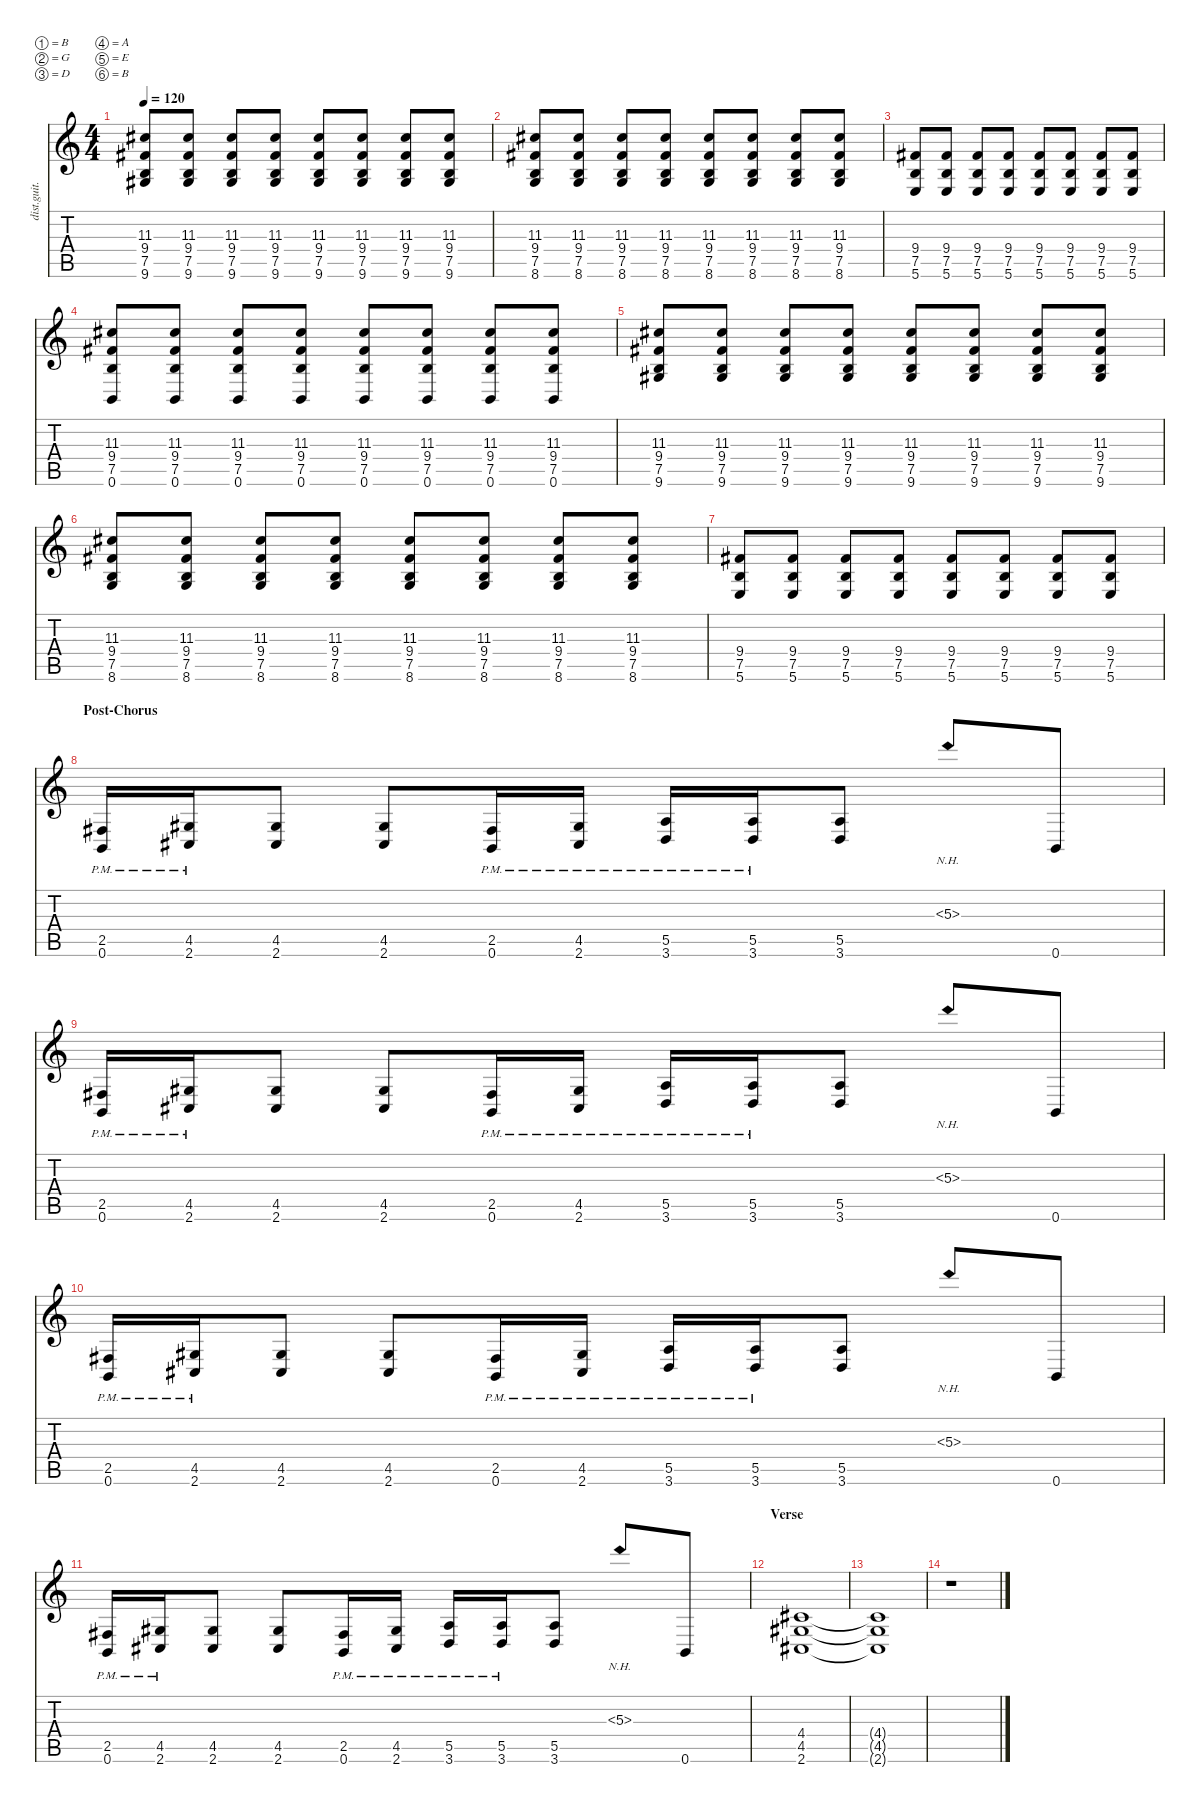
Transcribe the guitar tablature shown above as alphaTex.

\defaultSystemsLayout 4
\hideDynamics
\bracketExtendMode nobrackets
\track ("Distortion Guitar - Petr" "dist.guit.") {instrument distortionguitar}
\staff {score tabs}
\tuning (B3 G3 D3 A2 E2 B1)
\ts (4 4)
\tempo 120
\clef g2
\ks c
(7.5 9.4{acc #} 11.3{acc #} 9.6{acc #}).8{dy ff} (7.5 9.4{acc #} 11.3{acc #} 9.6{acc #}).8 (7.5 9.4{acc #} 11.3{acc #} 9.6{acc #}).8 (7.5 9.4{acc #} 11.3{acc #} 9.6{acc #}).8 (7.5 9.4{acc #} 11.3{acc #} 9.6{acc #}).8 (7.5 9.4{acc #} 11.3{acc #} 9.6{acc #}).8 (7.5 9.4{acc #} 11.3{acc #} 9.6{acc #}).8 (7.5 9.4{acc #} 11.3{acc #} 9.6{acc #}).8 |
(7.5 9.4{acc #} 11.3{acc #} 8.6).8 (7.5 9.4{acc #} 11.3{acc #} 8.6).8 (7.5 9.4{acc #} 11.3{acc #} 8.6).8 (7.5 9.4{acc #} 11.3{acc #} 8.6).8 (7.5 9.4{acc #} 11.3{acc #} 8.6).8 (7.5 9.4{acc #} 11.3{acc #} 8.6).8 (7.5 9.4{acc #} 11.3{acc #} 8.6).8 (7.5 9.4{acc #} 11.3{acc #} 8.6).8 |
(5.6 7.5 9.4{acc #}).8 (5.6 7.5 9.4{acc #}).8 (5.6 7.5 9.4{acc #}).8 (5.6 7.5 9.4{acc #}).8 (5.6 7.5 9.4{acc #}).8 (5.6 7.5 9.4{acc #}).8 (5.6 7.5 9.4{acc #}).8 (5.6 7.5 9.4{acc #}).8 |
(7.5 9.4{acc #} 11.3{acc #} 0.6).8 (7.5 9.4{acc #} 11.3{acc #} 0.6).8 (7.5 9.4{acc #} 11.3{acc #} 0.6).8 (7.5 9.4{acc #} 11.3{acc #} 0.6).8 (7.5 9.4{acc #} 11.3{acc #} 0.6).8 (7.5 9.4{acc #} 11.3{acc #} 0.6).8 (7.5 9.4{acc #} 11.3{acc #} 0.6).8 (7.5 9.4{acc #} 11.3{acc #} 0.6).8 |
(7.5 9.4{acc #} 11.3{acc #} 9.6{acc #}).8 (7.5 9.4{acc #} 11.3{acc #} 9.6{acc #}).8 (7.5 9.4{acc #} 11.3{acc #} 9.6{acc #}).8 (7.5 9.4{acc #} 11.3{acc #} 9.6{acc #}).8 (7.5 9.4{acc #} 11.3{acc #} 9.6{acc #}).8 (7.5 9.4{acc #} 11.3{acc #} 9.6{acc #}).8 (7.5 9.4{acc #} 11.3{acc #} 9.6{acc #}).8 (7.5 9.4{acc #} 11.3{acc #} 9.6{acc #}).8 |
(7.5 9.4{acc #} 11.3{acc #} 8.6).8 (7.5 9.4{acc #} 11.3{acc #} 8.6).8 (7.5 9.4{acc #} 11.3{acc #} 8.6).8 (7.5 9.4{acc #} 11.3{acc #} 8.6).8 (7.5 9.4{acc #} 11.3{acc #} 8.6).8 (7.5 9.4{acc #} 11.3{acc #} 8.6).8 (7.5 9.4{acc #} 11.3{acc #} 8.6).8 (7.5 9.4{acc #} 11.3{acc #} 8.6).8 |
(5.6 7.5 9.4{acc #}).8 (5.6 7.5 9.4{acc #}).8 (5.6 7.5 9.4{acc #}).8 (5.6 7.5 9.4{acc #}).8 (5.6 7.5 9.4{acc #}).8 (5.6 7.5 9.4{acc #}).8 (5.6 7.5 9.4{acc #}).8 (5.6 7.5 9.4{acc #}).8 |
\section ("" "Post-Chorus")
(0.6{pm} 2.5{pm acc #}).16 (2.6{pm acc #} 4.5{pm acc #}).16 (2.6{acc #} 4.5{acc #}).8 (2.6{acc #} 4.5{acc #}).8 (0.6{pm} 2.5{pm acc #}).16 (2.6{pm acc #} 4.5{pm acc #}).16 (3.6{pm} 5.5{pm}).16 (3.6{pm} 5.5{pm}).16 (3.6 5.5).8 5.3{nh}.8 0.6.8 |
(0.6{pm} 2.5{pm acc #}).16 (2.6{pm acc #} 4.5{pm acc #}).16 (2.6{acc #} 4.5{acc #}).8 (2.6{acc #} 4.5{acc #}).8 (0.6{pm} 2.5{pm acc #}).16 (2.6{pm acc #} 4.5{pm acc #}).16 (3.6{pm} 5.5{pm}).16 (3.6{pm} 5.5{pm}).16 (3.6 5.5).8 5.3{nh}.8 0.6.8 |
(0.6{pm} 2.5{pm acc #}).16 (2.6{pm acc #} 4.5{pm acc #}).16 (2.6{acc #} 4.5{acc #}).8 (2.6{acc #} 4.5{acc #}).8 (0.6{pm} 2.5{pm acc #}).16 (2.6{pm acc #} 4.5{pm acc #}).16 (3.6{pm} 5.5{pm}).16 (3.6{pm} 5.5{pm}).16 (3.6 5.5).8 5.3{nh}.8 0.6.8 |
(0.6{pm} 2.5{pm acc #}).16 (2.6{pm acc #} 4.5{pm acc #}).16 (2.6{acc #} 4.5{acc #}).8 (2.6{acc #} 4.5{acc #}).8 (0.6{pm} 2.5{pm acc #}).16 (2.6{pm acc #} 4.5{pm acc #}).16 (3.6{pm} 5.5{pm}).16 (3.6{pm} 5.5{pm}).16 (3.6 5.5).8 5.3{nh}.8 0.6.8 |
\section ("" "Verse")
(2.6{acc #} 4.5{acc #} 4.4{acc #}).1 |
(2.6{t acc #} 4.5{t acc #} 4.4{t acc #}).1 |
r.1
